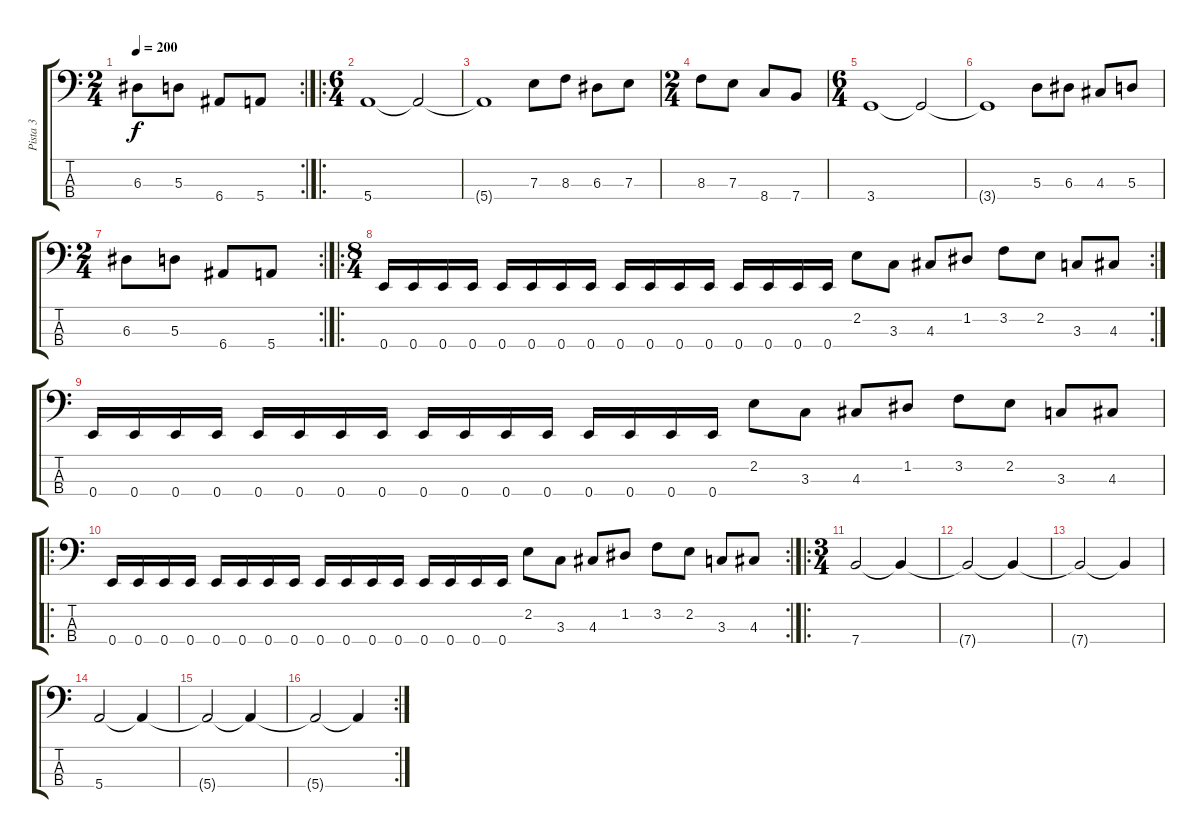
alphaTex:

\track ("Pista 3" "Pista 3") {instrument electricbassfinger}
\staff {score tabs}
\tuning (G2 D2 A1 E1) {hide}
\rc 2
\ts (2 4)
\tempo 200
\clef f4
\ks c
6.3.8{dy f} 5.3.8 6.4.8 5.4.8 |
\ro
\ts (6 4)
5.4.1 5.4{t}.2 |
5.4{t}.1 7.3.8 8.3.8 6.3.8 7.3.8 |
\ts (2 4)
8.3.8 7.3.8 8.4.8 7.4.8 |
\ts (6 4)
3.4.1 3.4{t}.2 |
3.4{t}.1 5.3.8 6.3.8 4.3.8 5.3.8 |
\rc 2
\ts (2 4)
6.3.8 5.3.8 6.4.8 5.4.8 |
\ro
\rc 2
\ts (8 4)
0.4.16 0.4.16 0.4.16 0.4.16 0.4.16 0.4.16 0.4.16 0.4.16 0.4.16 0.4.16 0.4.16 0.4.16 0.4.16 0.4.16 0.4.16 0.4.16 2.2.8 3.3.8 4.3.8 1.2.8 3.2.8 2.2.8 3.3.8 4.3.8 |
0.4.16 0.4.16 0.4.16 0.4.16 0.4.16 0.4.16 0.4.16 0.4.16 0.4.16 0.4.16 0.4.16 0.4.16 0.4.16 0.4.16 0.4.16 0.4.16 2.2.8 3.3.8 4.3.8 1.2.8 3.2.8 2.2.8 3.3.8 4.3.8 |
\ro
\rc 2
0.4.16 0.4.16 0.4.16 0.4.16 0.4.16 0.4.16 0.4.16 0.4.16 0.4.16 0.4.16 0.4.16 0.4.16 0.4.16 0.4.16 0.4.16 0.4.16 2.2.8 3.3.8 4.3.8 1.2.8 3.2.8 2.2.8 3.3.8 4.3.8 |
\ro
\ts (3 4)
7.4.2{instrument electricbassfinger} 7.4{t}.4 |
7.4{t}.2 7.4{t}.4 |
7.4{t}.2 7.4{t}.4 |
5.4.2{instrument electricbassfinger} 5.4{t}.4 |
5.4{t}.2 5.4{t}.4 |
\rc 2
5.4{t}.2 5.4{t}.4
